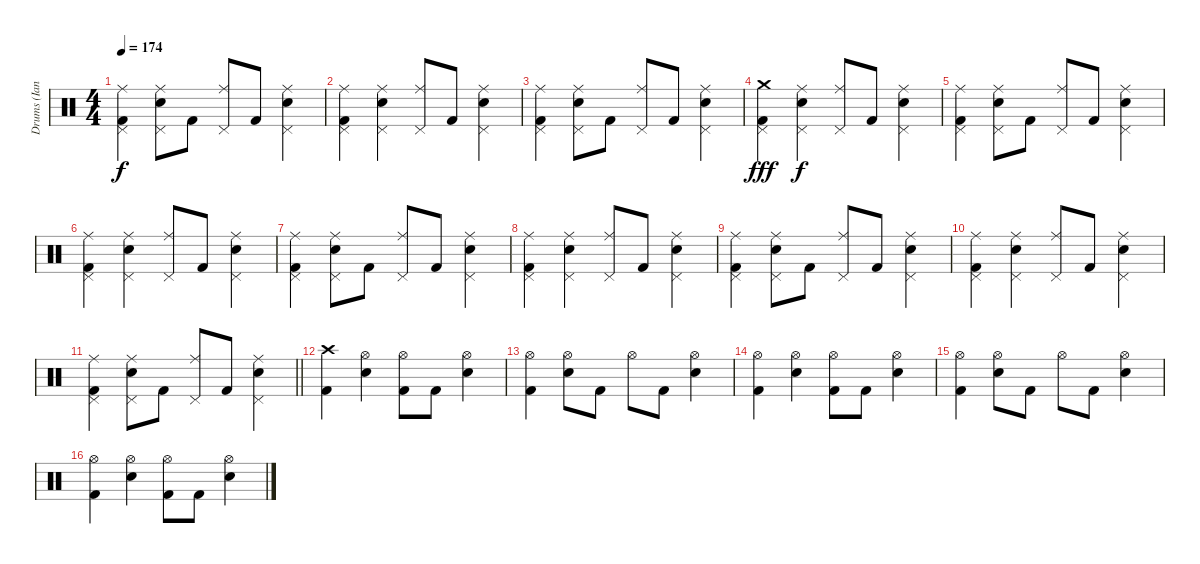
\track ("Drums (Ian Paice)" "Drums (Ian") {instrument percussion}
\staff {score}
\articulation defaults
\ts (4 4)
\tempo 174
\clef neutral
\ks c
("Ride (middle)" "Pedal Hi-Hat (hit)" "Kick (hit) 2").4{dy f} ("Ride (middle)" "Pedal Hi-Hat (hit)" "Electric Snare (hit)").8 "Kick (hit) 2".8 ("Ride (middle)" "Pedal Hi-Hat (hit)").8 "Kick (hit) 2".8 ("Ride (middle)" "Pedal Hi-Hat (hit)" "Electric Snare (hit)").4 |
("Ride (middle)" "Pedal Hi-Hat (hit)" "Kick (hit) 2").4 ("Ride (middle)" "Pedal Hi-Hat (hit)" "Electric Snare (hit)").4 ("Ride (middle)" "Pedal Hi-Hat (hit)").8 "Kick (hit) 2".8 ("Ride (middle)" "Pedal Hi-Hat (hit)" "Electric Snare (hit)").4 |
("Ride (middle)" "Pedal Hi-Hat (hit)" "Kick (hit) 2").4 ("Ride (middle)" "Pedal Hi-Hat (hit)" "Electric Snare (hit)").8 "Kick (hit) 2".8 ("Ride (middle)" "Pedal Hi-Hat (hit)").8 "Kick (hit) 2".8 ("Ride (middle)" "Pedal Hi-Hat (hit)" "Electric Snare (hit)").4 |
("Crash medium (hit)" "Pedal Hi-Hat (hit)" "Kick (hit) 2").4{dy fff} ("Ride (middle)" "Pedal Hi-Hat (hit)" "Electric Snare (hit)").4{dy f} ("Ride (middle)" "Pedal Hi-Hat (hit)").8 "Kick (hit) 2".8 ("Ride (middle)" "Pedal Hi-Hat (hit)" "Electric Snare (hit)").4 |
("Ride (middle)" "Pedal Hi-Hat (hit)" "Kick (hit) 2").4 ("Ride (middle)" "Pedal Hi-Hat (hit)" "Electric Snare (hit)").8 "Kick (hit) 2".8 ("Ride (middle)" "Pedal Hi-Hat (hit)").8 "Kick (hit) 2".8 ("Ride (middle)" "Pedal Hi-Hat (hit)" "Electric Snare (hit)").4 |
("Ride (middle)" "Pedal Hi-Hat (hit)" "Kick (hit) 2").4 ("Ride (middle)" "Pedal Hi-Hat (hit)" "Electric Snare (hit)").4 ("Ride (middle)" "Pedal Hi-Hat (hit)").8 "Kick (hit) 2".8 ("Ride (middle)" "Pedal Hi-Hat (hit)" "Electric Snare (hit)").4 |
("Ride (middle)" "Pedal Hi-Hat (hit)" "Kick (hit) 2").4 ("Ride (middle)" "Pedal Hi-Hat (hit)" "Electric Snare (hit)").8 "Kick (hit) 2".8 ("Ride (middle)" "Pedal Hi-Hat (hit)").8 "Kick (hit) 2".8 ("Ride (middle)" "Pedal Hi-Hat (hit)" "Electric Snare (hit)").4 |
("Ride (middle)" "Pedal Hi-Hat (hit)" "Kick (hit) 2").4 ("Ride (middle)" "Pedal Hi-Hat (hit)" "Electric Snare (hit)").4 ("Ride (middle)" "Pedal Hi-Hat (hit)").8 "Kick (hit) 2".8 ("Ride (middle)" "Pedal Hi-Hat (hit)" "Electric Snare (hit)").4 |
("Ride (middle)" "Pedal Hi-Hat (hit)" "Kick (hit) 2").4 ("Ride (middle)" "Pedal Hi-Hat (hit)" "Electric Snare (hit)").8 "Kick (hit) 2".8 ("Ride (middle)" "Pedal Hi-Hat (hit)").8 "Kick (hit) 2".8 ("Ride (middle)" "Pedal Hi-Hat (hit)" "Electric Snare (hit)").4 |
("Ride (middle)" "Pedal Hi-Hat (hit)" "Kick (hit) 2").4 ("Ride (middle)" "Pedal Hi-Hat (hit)" "Electric Snare (hit)").4 ("Ride (middle)" "Pedal Hi-Hat (hit)").8 "Kick (hit) 2".8 ("Ride (middle)" "Pedal Hi-Hat (hit)" "Electric Snare (hit)").4 |
\barLineRight lightlight
("Ride (middle)" "Pedal Hi-Hat (hit)" "Kick (hit) 2").4 ("Ride (middle)" "Pedal Hi-Hat (hit)" "Electric Snare (hit)").8 "Kick (hit) 2".8 ("Ride (middle)" "Pedal Hi-Hat (hit)").8 "Kick (hit) 2".8 ("Ride (middle)" "Pedal Hi-Hat (hit)" "Electric Snare (hit)").4 |
("Crash high (hit)" "Kick (hit) 2").4 ("Hi-Hat (open)" "Electric Snare (hit)").4 ("Hi-Hat (open)" "Kick (hit) 2").8 "Kick (hit) 2".8 ("Hi-Hat (open)" "Electric Snare (hit)").4 |
("Hi-Hat (open)" "Kick (hit) 2").4 ("Hi-Hat (open)" "Electric Snare (hit)").8 "Kick (hit) 2".8 "Hi-Hat (open)".8 "Kick (hit) 2".8 ("Hi-Hat (open)" "Electric Snare (hit)").4 |
("Hi-Hat (open)" "Kick (hit) 2").4 ("Hi-Hat (open)" "Electric Snare (hit)").4 ("Hi-Hat (open)" "Kick (hit) 2").8 "Kick (hit) 2".8 ("Hi-Hat (open)" "Electric Snare (hit)").4 |
("Hi-Hat (open)" "Kick (hit) 2").4 ("Hi-Hat (open)" "Electric Snare (hit)").8 "Kick (hit) 2".8 "Hi-Hat (open)".8 "Kick (hit) 2".8 ("Hi-Hat (open)" "Electric Snare (hit)").4 |
("Hi-Hat (open)" "Kick (hit) 2").4 ("Hi-Hat (open)" "Electric Snare (hit)").4 ("Hi-Hat (open)" "Kick (hit) 2").8 "Kick (hit) 2".8 ("Hi-Hat (open)" "Electric Snare (hit)").4
